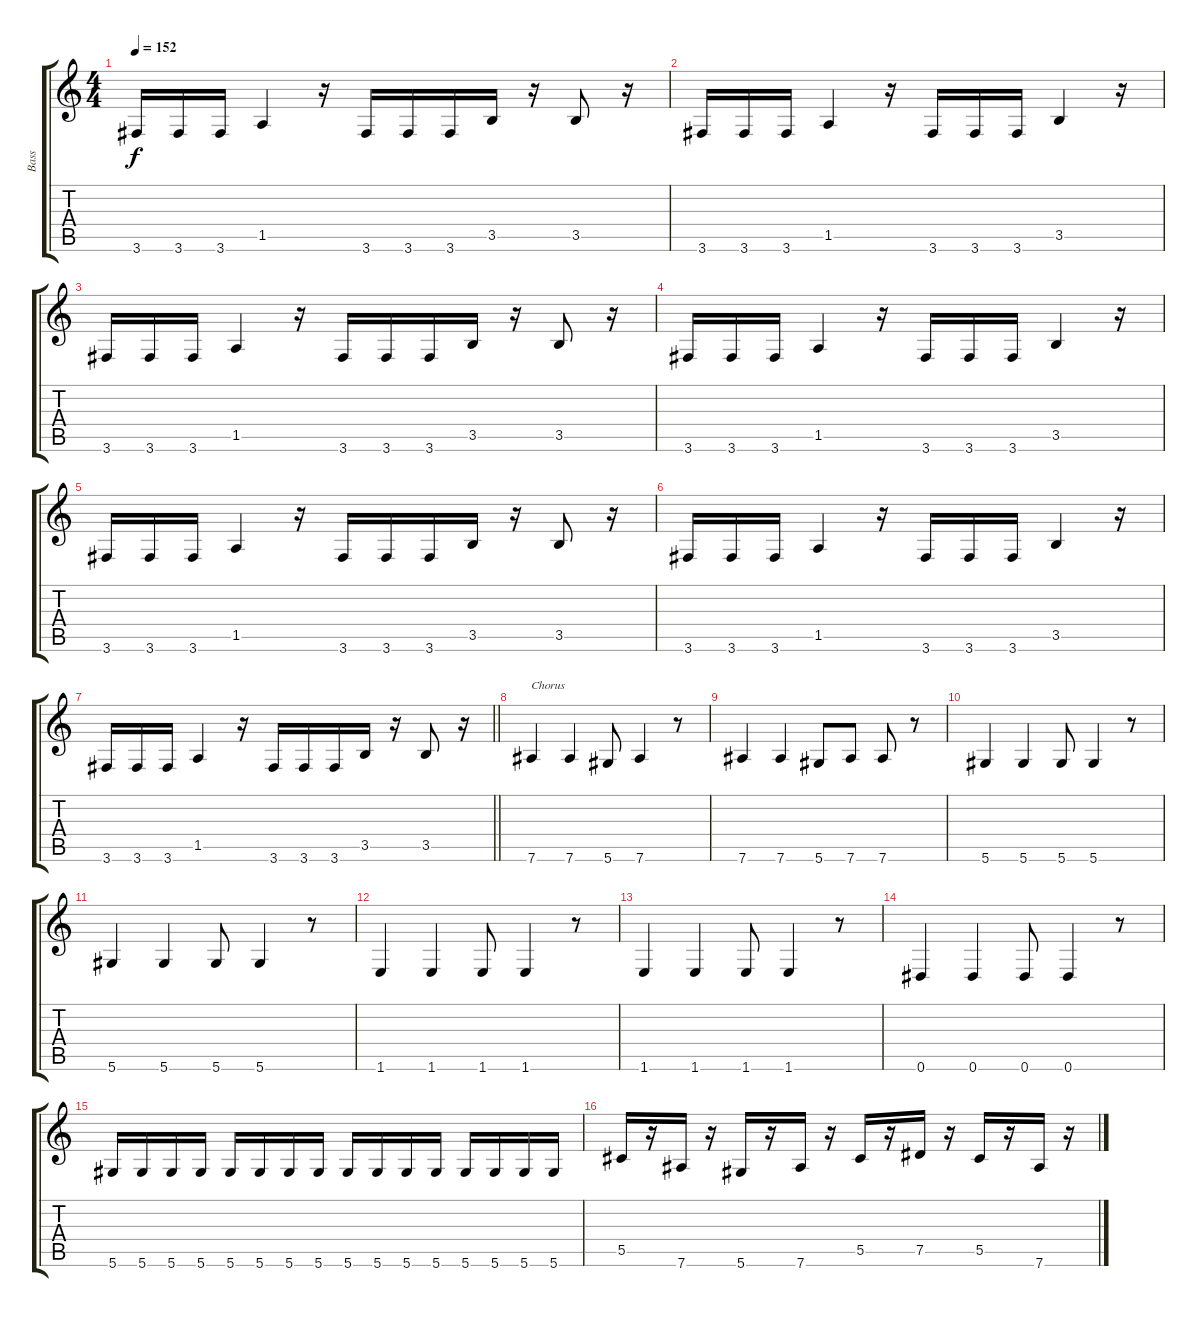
\track ("Bass" "Bass") {instrument electricbassfinger}
\staff {score tabs}
\tuning (Eb4 Bb3 Gb3 Db3 Ab2 Eb2) {hide}
\ts (4 4)
\tempo 152
\clef g2
\ks c
3.6.16{dy f} 3.6.16 3.6.16 1.5.4 r.16 3.6.16 3.6.16 3.6.16 3.5.16 r.16 3.5.8 r.16 |
3.6.16 3.6.16 3.6.16 1.5.4 r.16 3.6.16 3.6.16 3.6.16 3.5.4 r.16 |
3.6.16 3.6.16 3.6.16 1.5.4 r.16 3.6.16 3.6.16 3.6.16 3.5.16 r.16 3.5.8 r.16 |
3.6.16 3.6.16 3.6.16 1.5.4 r.16 3.6.16 3.6.16 3.6.16 3.5.4 r.16 |
3.6.16 3.6.16 3.6.16 1.5.4 r.16 3.6.16 3.6.16 3.6.16 3.5.16 r.16 3.5.8 r.16 |
3.6.16 3.6.16 3.6.16 1.5.4 r.16 3.6.16 3.6.16 3.6.16 3.5.4 r.16 |
\barLineRight lightlight
3.6.16 3.6.16 3.6.16 1.5.4 r.16 3.6.16 3.6.16 3.6.16 3.5.16 r.16 3.5.8 r.16 |
7.6.4{txt "Chorus"} 7.6.4 5.6.8 7.6.4 r.8 |
7.6.4 7.6.4 5.6.8 7.6.8 7.6.8 r.8 |
5.6.4 5.6.4 5.6.8 5.6.4 r.8 |
5.6.4 5.6.4 5.6.8 5.6.4 r.8 |
1.6.4 1.6.4 1.6.8 1.6.4 r.8 |
1.6.4 1.6.4 1.6.8 1.6.4 r.8 |
0.6.4 0.6.4 0.6.8 0.6.4 r.8 |
5.6.16 5.6.16 5.6.16 5.6.16 5.6.16 5.6.16 5.6.16 5.6.16 5.6.16 5.6.16 5.6.16 5.6.16 5.6.16 5.6.16 5.6.16 5.6.16 |
5.5.16 r.16 7.6.16 r.16 5.6.16 r.16 7.6.16 r.16 5.5.16 r.16 7.5.16 r.16 5.5.16 r.16 7.6.16 r.16
